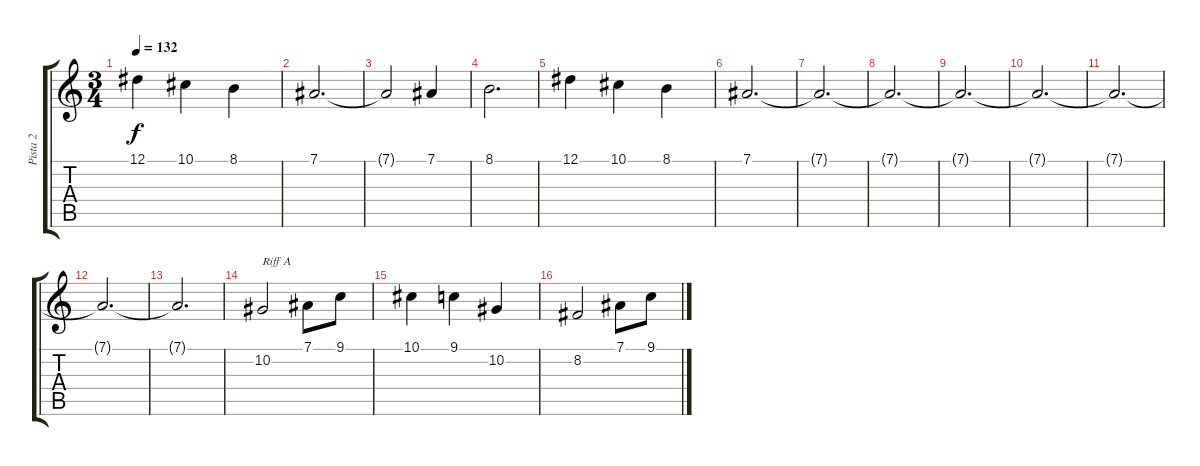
\track ("Pista 2" "Pista 2") {instrument fiddle}
\staff {score tabs}
\tuning (Eb4 Bb3 Gb3 Db3 Ab2 Eb2) {hide}
\ts (3 4)
\tempo 132
\clef g2
\ks c
12.1.4{dy f} 10.1.4 8.1.4 |
7.1.2{d} |
7.1{t}.2 7.1.4 |
8.1.2{d} |
12.1.4 10.1.4 8.1.4 |
7.1.2{d} |
7.1{t}.2{d} |
7.1{t}.2{d} |
7.1{t}.2{d} |
7.1{t}.2{d} |
7.1{t}.2{d} |
7.1{t}.2{d} |
7.1{t}.2{d} |
10.2.2{txt "Riff A"} 7.1.8 9.1.8 |
10.1.4 9.1.4 10.2.4 |
8.2.2 7.1.8 9.1.8
